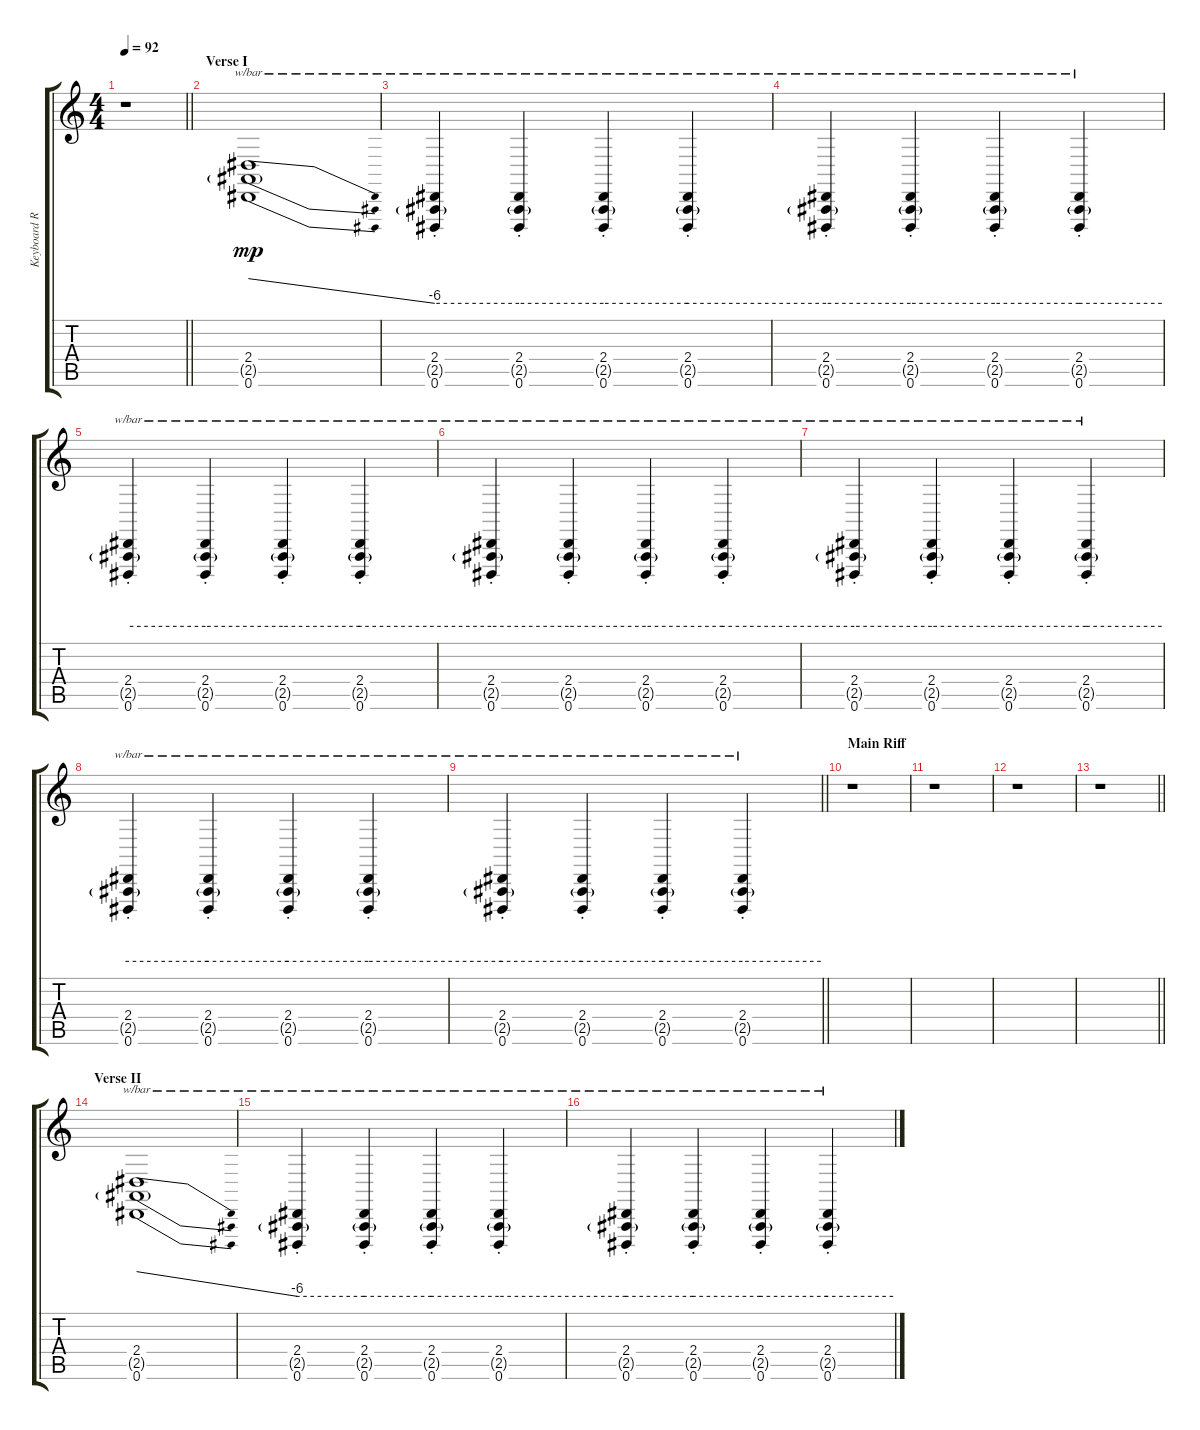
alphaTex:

\track ("Keyboard Rythm III" "Keyboard R") {instrument pad2warm}
\staff {score tabs}
\tuning (Eb4 Bb3 Gb3 Db3 Ab2 Eb2) {hide}
\ts (4 4)
\tempo 92
\clef g2
\barLineRight lightlight
\ks c
r.1{dy mp} |
\section ("" "Verse I")
(2.4 2.5{g} 0.6).1{tbe (dive default 0 0 60 -24) volume 10 balance 8 instrument pad2warm} |
(2.4{st} 2.5{g st} 0.6{st}).4{tbe (hold default 0 -24 60 -24) volume 7} (2.4{st} 2.5{g st} 0.6{st}).4{tbe (hold default 0 -24 60 -24)} (2.4{st} 2.5{g st} 0.6{st}).4{tbe (hold default 0 -24 60 -24)} (2.4{st} 2.5{g st} 0.6{st}).4{tbe (hold default 0 -24 60 -24)} |
(2.4{st} 2.5{g st} 0.6{st}).4{tbe (hold default 0 -24 60 -24)} (2.4{st} 2.5{g st} 0.6{st}).4{tbe (hold default 0 -24 60 -24)} (2.4{st} 2.5{g st} 0.6{st}).4{tbe (hold default 0 -24 60 -24)} (2.4{st} 2.5{g st} 0.6{st}).4{tbe (hold default 0 -24 60 -24)} |
(2.4{st} 2.5{g st} 0.6{st}).4{tbe (hold default 0 -24 60 -24)} (2.4{st} 2.5{g st} 0.6{st}).4{tbe (hold default 0 -24 60 -24)} (2.4{st} 2.5{g st} 0.6{st}).4{tbe (hold default 0 -24 60 -24)} (2.4{st} 2.5{g st} 0.6{st}).4{tbe (hold default 0 -24 60 -24)} |
(2.4{st} 2.5{g st} 0.6{st}).4{tbe (hold default 0 -24 60 -24)} (2.4{st} 2.5{g st} 0.6{st}).4{tbe (hold default 0 -24 60 -24)} (2.4{st} 2.5{g st} 0.6{st}).4{tbe (hold default 0 -24 60 -24)} (2.4{st} 2.5{g st} 0.6{st}).4{tbe (hold default 0 -24 60 -24)} |
(2.4{st} 2.5{g st} 0.6{st}).4{tbe (hold default 0 -24 60 -24)} (2.4{st} 2.5{g st} 0.6{st}).4{tbe (hold default 0 -24 60 -24)} (2.4{st} 2.5{g st} 0.6{st}).4{tbe (hold default 0 -24 60 -24)} (2.4{st} 2.5{g st} 0.6{st}).4{tbe (hold default 0 -24 60 -24)} |
(2.4{st} 2.5{g st} 0.6{st}).4{tbe (hold default 0 -24 60 -24)} (2.4{st} 2.5{g st} 0.6{st}).4{tbe (hold default 0 -24 60 -24)} (2.4{st} 2.5{g st} 0.6{st}).4{tbe (hold default 0 -24 60 -24)} (2.4{st} 2.5{g st} 0.6{st}).4{tbe (hold default 0 -24 60 -24)} |
\barLineRight lightlight
(2.4{st} 2.5{g st} 0.6{st}).4{tbe (hold default 0 -24 60 -24)} (2.4{st} 2.5{g st} 0.6{st}).4{tbe (hold default 0 -24 60 -24)} (2.4{st} 2.5{g st} 0.6{st}).4{tbe (hold default 0 -24 60 -24)} (2.4{st} 2.5{g st} 0.6{st}).4{tbe (hold default 0 -24 60 -24)} |
\section ("" "Main Riff")
r.1 |
r.1 |
r.1 |
\barLineRight lightlight
r.1 |
\section ("" "Verse II")
(2.4 2.5{g} 0.6).1{tbe (dive default 0 0 60 -24) volume 10 balance 8 instrument pad2warm} |
(2.4{st} 2.5{g st} 0.6{st}).4{tbe (hold default 0 -24 60 -24) volume 7} (2.4{st} 2.5{g st} 0.6{st}).4{tbe (hold default 0 -24 60 -24)} (2.4{st} 2.5{g st} 0.6{st}).4{tbe (hold default 0 -24 60 -24)} (2.4{st} 2.5{g st} 0.6{st}).4{tbe (hold default 0 -24 60 -24)} |
(2.4{st} 2.5{g st} 0.6{st}).4{tbe (hold default 0 -24 60 -24)} (2.4{st} 2.5{g st} 0.6{st}).4{tbe (hold default 0 -24 60 -24)} (2.4{st} 2.5{g st} 0.6{st}).4{tbe (hold default 0 -24 60 -24)} (2.4{st} 2.5{g st} 0.6{st}).4{tbe (hold default 0 -24 60 -24)}
